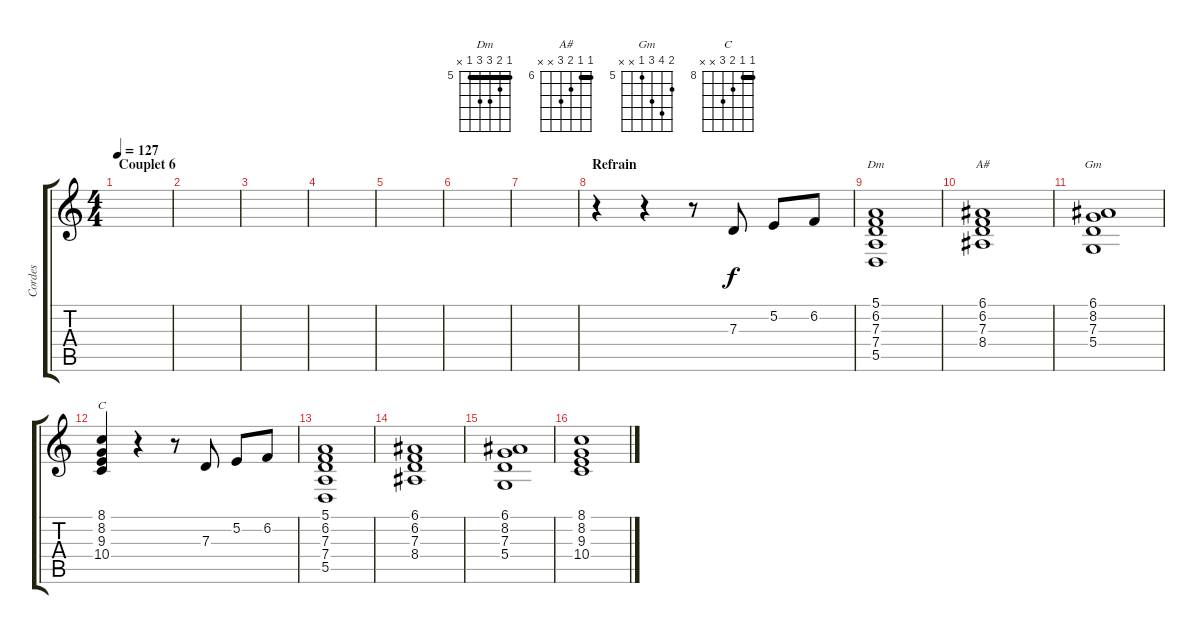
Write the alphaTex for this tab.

\track ("Cordes" "Cordes") {instrument stringensemble1}
\staff {score tabs}
\tuning (E4 B3 G3 D3 A2 E2) {hide}
\chord ("Dm" 5 6 7 7 5 x) {firstfret 5 barre 5}
\chord ("A#" 6 6 7 8 x x) {firstfret 6 barre 6}
\chord ("Gm" 6 8 7 5 x x) {firstfret 5}
\chord ("C" 8 8 9 10 x x) {firstfret 8 barre 8}
\ts (4 4)
\section ("" "Couplet 6")
\tempo 127
\clef g2
\ks c
|
|
|
|
|
|
|
\section ("" "Refrain")
r.4 r.4 r.8 7.3.8 5.2.8 6.2.8 |
(5.1 6.2 7.3 7.4 5.5).1{ch "Dm"} |
(6.1 6.2 7.3 8.4).1{ch "A#"} |
(6.1 8.2 7.3 5.4).1{ch "Gm"} |
(8.1 8.2 9.3 10.4).4{ch "C"} r.4 r.8 7.3.8 5.2.8 6.2.8 |
(5.1 6.2 7.3 7.4 5.5).1 |
(6.1 6.2 7.3 8.4).1 |
(6.1 8.2 7.3 5.4).1 |
(8.1 8.2 9.3 10.4).1
